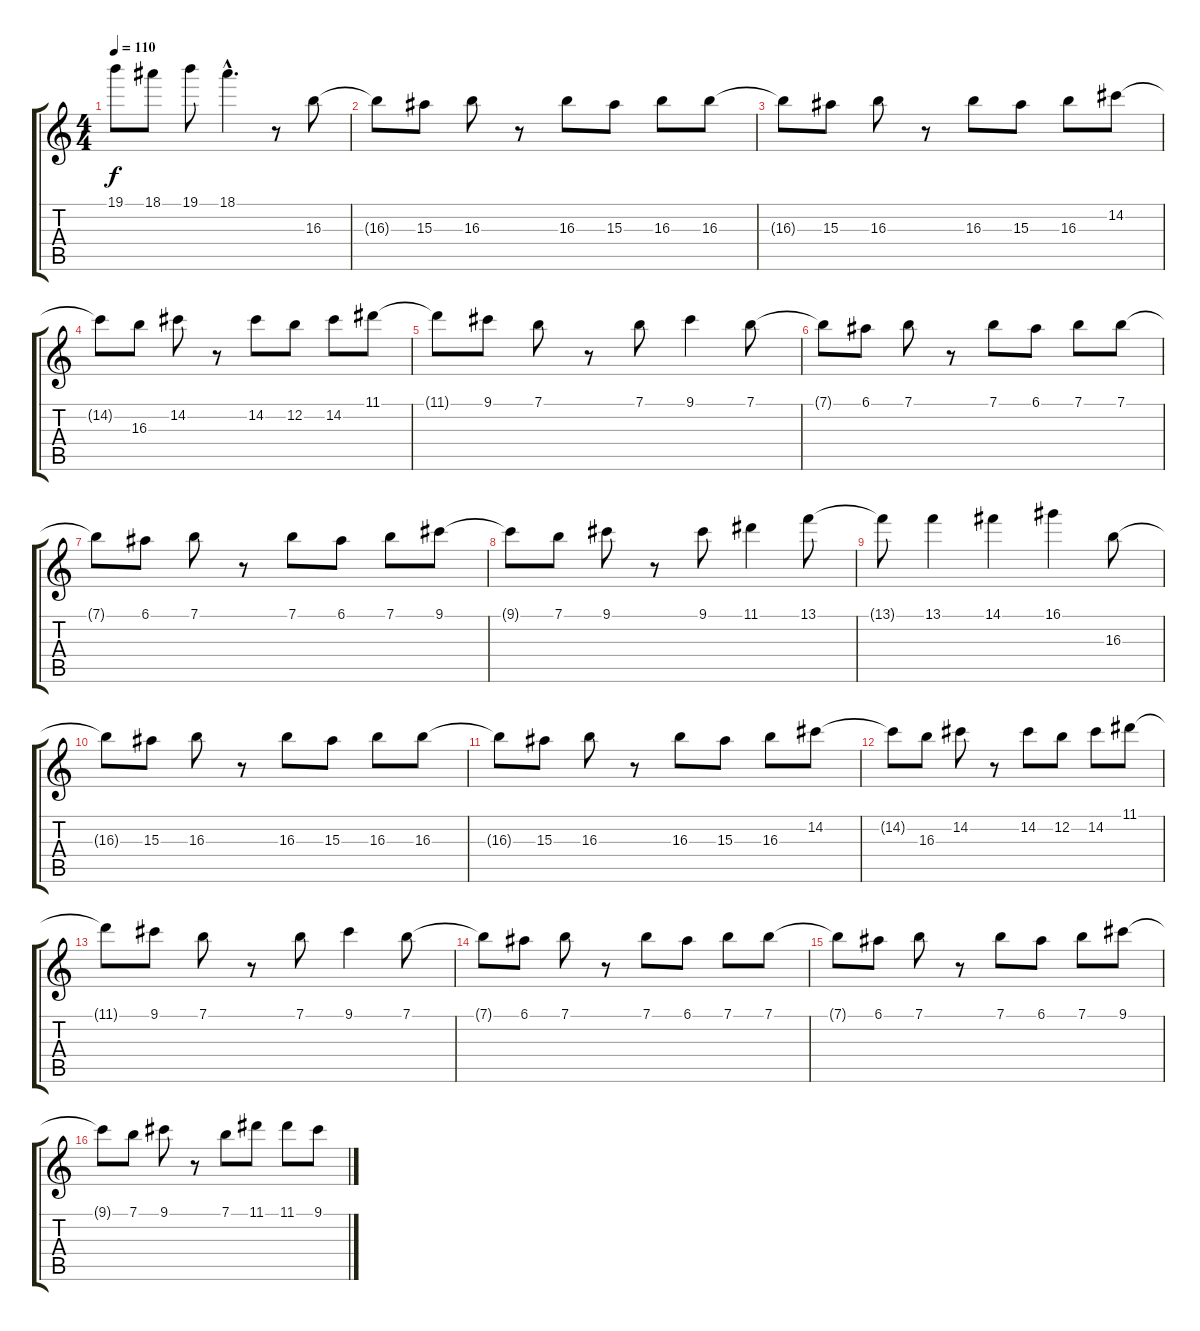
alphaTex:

\track "" {instrument overdrivenguitar}
\staff {score tabs}
\tuning (E4 B3 G3 D3 A2 E2) {hide}
\ts (4 4)
\tempo 110
\clef g2
\ks c
19.1{t}.8{dy f} 18.1.8 19.1.8 18.1{hac}.4{d} r.8 16.3.8 |
16.3{t}.8 15.3.8 16.3.8 r.8 16.3.8 15.3.8 16.3.8 16.3.8 |
16.3{t}.8 15.3.8 16.3.8 r.8 16.3.8 15.3.8 16.3.8 14.2.8 |
14.2{t}.8 16.3.8 14.2.8 r.8 14.2.8 12.2.8 14.2.8 11.1.8 |
11.1{t}.8 9.1.8 7.1.8 r.8 7.1.8 9.1.4 7.1.8 |
7.1{t}.8 6.1.8 7.1.8 r.8 7.1.8 6.1.8 7.1.8 7.1.8 |
7.1{t}.8 6.1.8 7.1.8 r.8 7.1.8 6.1.8 7.1.8 9.1.8 |
9.1{t}.8 7.1.8 9.1.8 r.8 9.1.8 11.1.4 13.1.8 |
13.1{t}.8 13.1.4 14.1.4 16.1.4 16.3.8 |
16.3{t}.8 15.3.8 16.3.8 r.8 16.3.8 15.3.8 16.3.8 16.3.8 |
16.3{t}.8 15.3.8 16.3.8 r.8 16.3.8 15.3.8 16.3.8 14.2.8 |
14.2{t}.8 16.3.8 14.2.8 r.8 14.2.8 12.2.8 14.2.8 11.1.8 |
11.1{t}.8 9.1.8 7.1.8 r.8 7.1.8 9.1.4 7.1.8 |
7.1{t}.8 6.1.8 7.1.8 r.8 7.1.8 6.1.8 7.1.8 7.1.8 |
7.1{t}.8 6.1.8 7.1.8 r.8 7.1.8 6.1.8 7.1.8 9.1.8 |
9.1{t}.8 7.1.8 9.1.8 r.8 7.1.8 11.1.8 11.1.8 9.1.8
